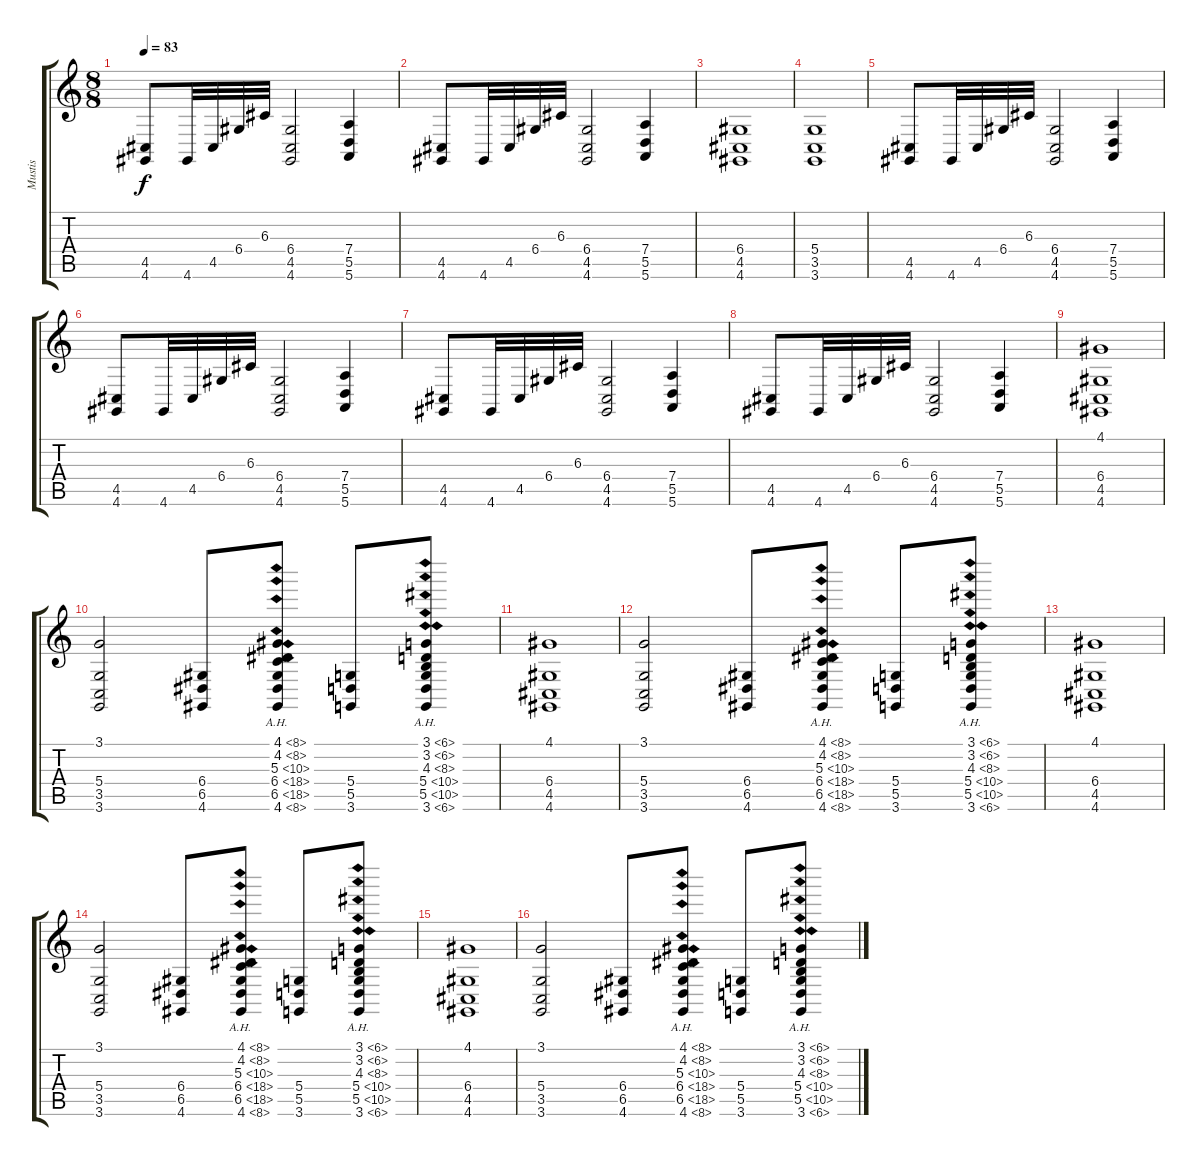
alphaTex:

\track ("Mustis" "Mustis") {instrument synthstrings1}
\staff {score tabs}
\tuning (E4 B3 G3 D3 A2 E2) {hide}
\ts (8 8)
\tempo 83
\clef g2
\ks c
(4.5 4.6).8{dy f} 4.6.32 4.5.32 6.4.32 6.3.32 (6.4 4.5 4.6).2 (7.4 5.5 5.6).4 |
(4.5 4.6).8 4.6.32 4.5.32 6.4.32 6.3.32 (6.4 4.5 4.6).2 (7.4 5.5 5.6).4 |
(6.4 4.5 4.6).1 |
(5.4 3.5 3.6).1 |
(4.5 4.6).8 4.6.32 4.5.32 6.4.32 6.3.32 (6.4 4.5 4.6).2 (7.4 5.5 5.6).4 |
(4.5 4.6).8 4.6.32 4.5.32 6.4.32 6.3.32 (6.4 4.5 4.6).2 (7.4 5.5 5.6).4 |
(4.5 4.6).8 4.6.32 4.5.32 6.4.32 6.3.32 (6.4 4.5 4.6).2 (7.4 5.5 5.6).4 |
(4.5 4.6).8 4.6.32 4.5.32 6.4.32 6.3.32 (6.4 4.5 4.6).2 (7.4 5.5 5.6).4 |
(4.1 6.4 4.5 4.6).1 |
(3.1 5.4 3.5 3.6).2 (6.4 6.5 4.6).8 (4.1{ah 4} 4.2{ah 4} 5.3{ah 5} 6.4{ah 12} 6.5{ah 12} 4.6{ah 4}).8 (5.4 5.5 3.6).8 (3.1{ah 3} 3.2{ah 3} 4.3{ah 4} 5.4{ah 5} 5.5{ah 5} 3.6{ah 3}).8 |
(4.1 6.4 4.5 4.6).1 |
(3.1 5.4 3.5 3.6).2 (6.4 6.5 4.6).8 (4.1{ah 4} 4.2{ah 4} 5.3{ah 5} 6.4{ah 12} 6.5{ah 12} 4.6{ah 4}).8 (5.4 5.5 3.6).8 (3.1{ah 3} 3.2{ah 3} 4.3{ah 4} 5.4{ah 5} 5.5{ah 5} 3.6{ah 3}).8 |
(4.1 6.4 4.5 4.6).1 |
(3.1 5.4 3.5 3.6).2 (6.4 6.5 4.6).8 (4.1{ah 4} 4.2{ah 4} 5.3{ah 5} 6.4{ah 12} 6.5{ah 12} 4.6{ah 4}).8 (5.4 5.5 3.6).8 (3.1{ah 3} 3.2{ah 3} 4.3{ah 4} 5.4{ah 5} 5.5{ah 5} 3.6{ah 3}).8 |
(4.1 6.4 4.5 4.6).1 |
(3.1 5.4 3.5 3.6).2 (6.4 6.5 4.6).8 (4.1{ah 4} 4.2{ah 4} 5.3{ah 5} 6.4{ah 12} 6.5{ah 12} 4.6{ah 4}).8 (5.4 5.5 3.6).8 (3.1{ah 3} 3.2{ah 3} 4.3{ah 4} 5.4{ah 5} 5.5{ah 5} 3.6{ah 3}).8
